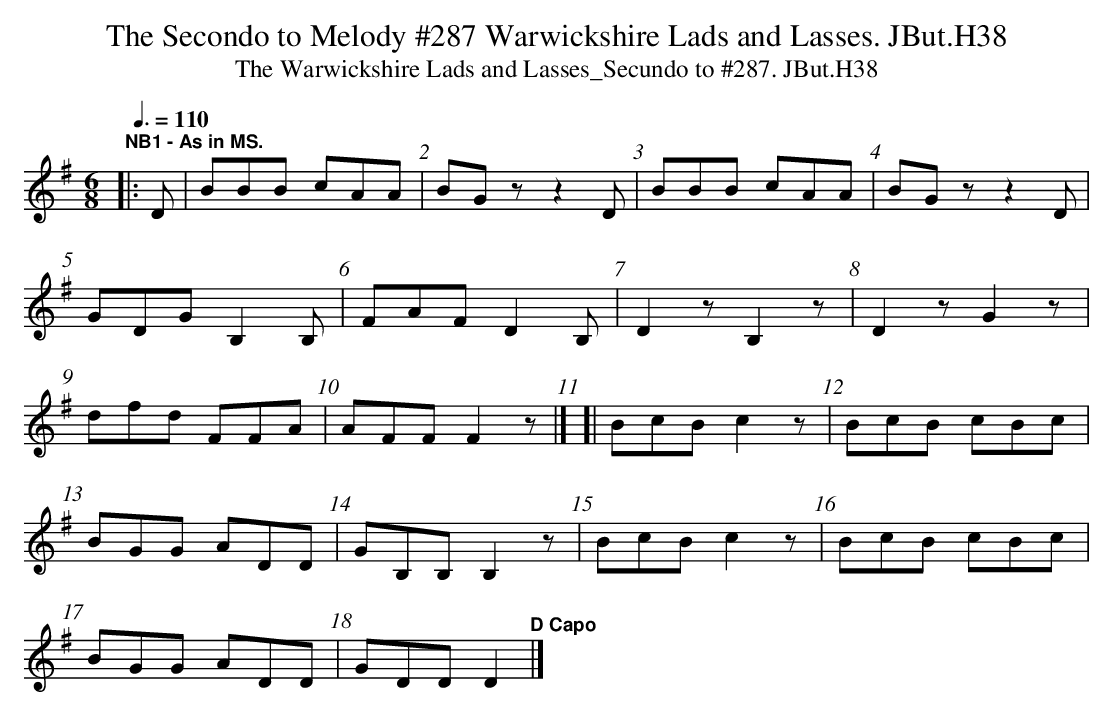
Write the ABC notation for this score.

X:1
T:Secondo to Melody #287 Warwickshire Lads and Lasses. JBut.H38, The
T:Warwickshire Lads and Lasses_Secundo to #287. JBut.H38, The
M:6/8
L:1/8
Q:3/8=110
K:G
"^NB1 - As in MS."|: D | BBB cAA | BG z z2 D | BBB cAA | BG z z2 D |
GDG B,2 B, | FAF D2 B, | D2 z B,2 z | D2 z G2 z |
dfd FFA | AFF F2 z |] [| BcB c2 z | BcB cBc |
BGG ADD | GB,B, B,2 z | BcB c2 z | BcB cBc |
BGG ADD | GDD D2 "^D Capo"|]
